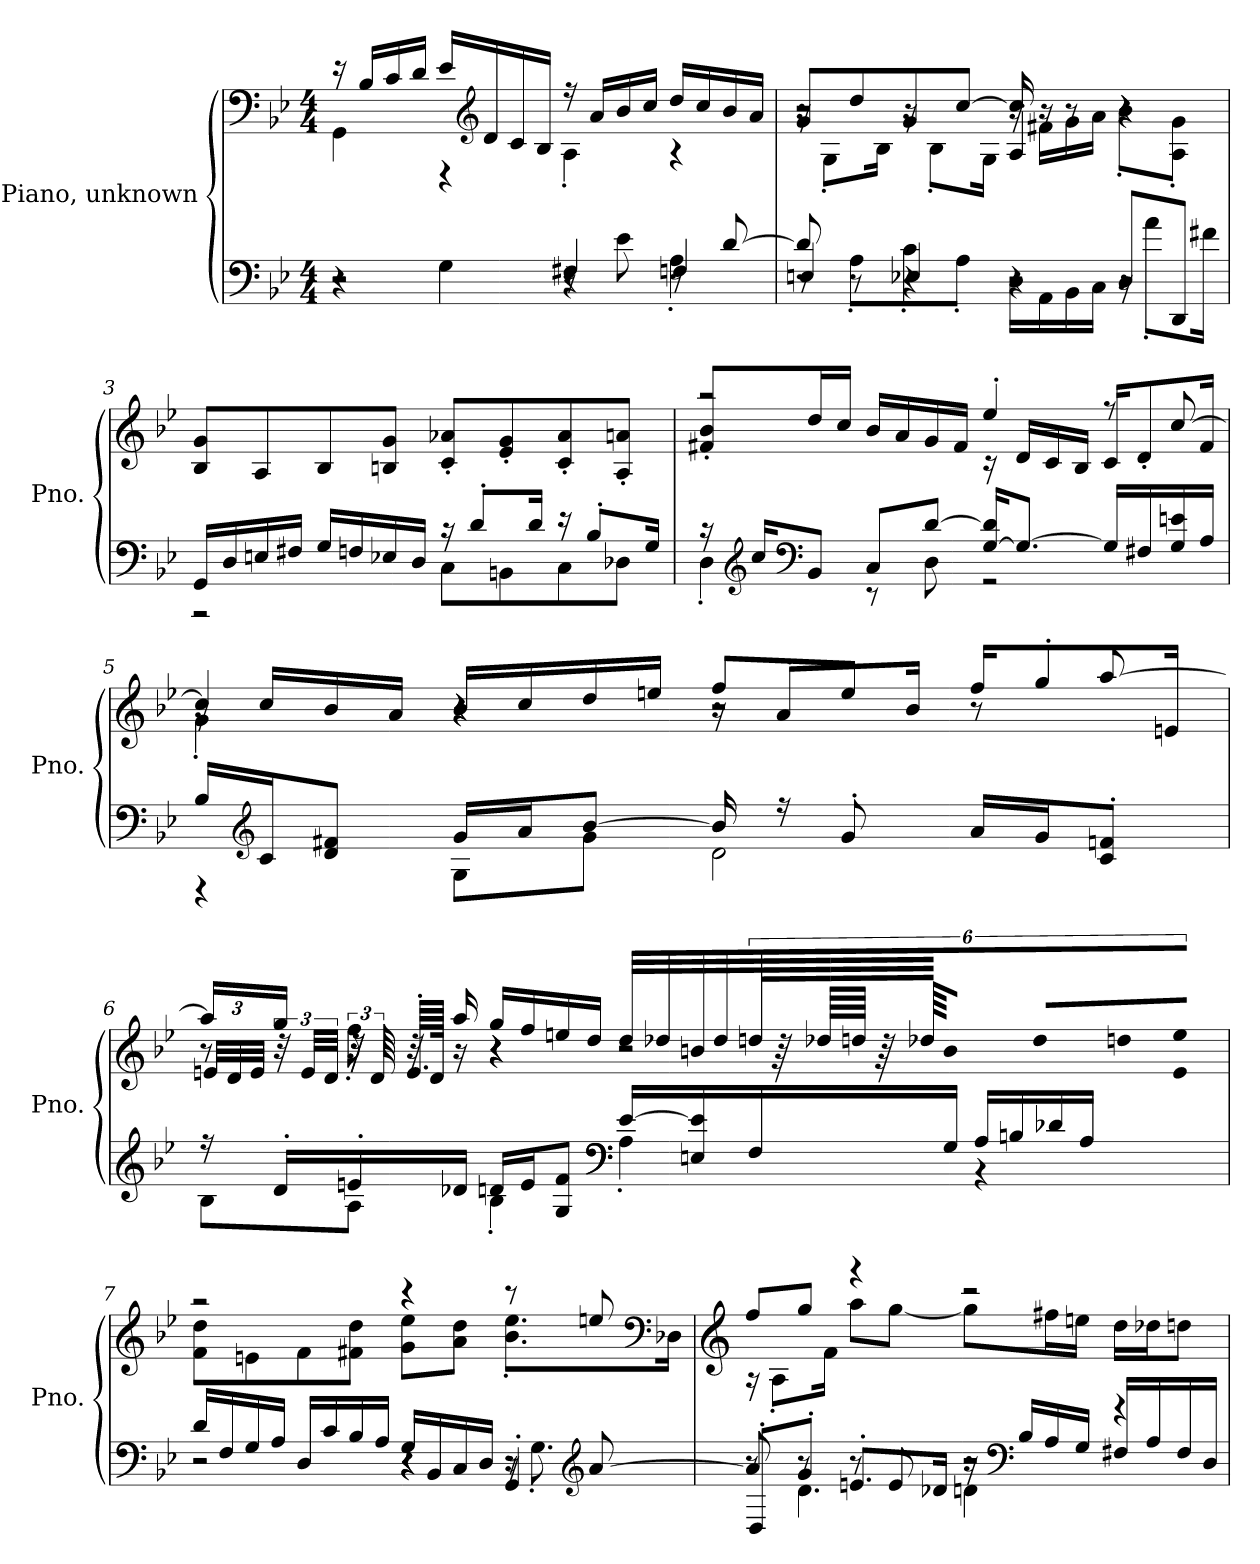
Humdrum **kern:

**kern	**kern
*part1	*part1
*staff2	*staff1
*I"Piano, unknown	*
*I'Pno.	*
*clefF4	*clefF4
*k[b-e-]	*k[b-e-]
*M4/4	*M4/4
*MM120	*MM120
=1	=1
*^	*^
*	*^	*	*
2r	4r	2r	16r	4GG\
.	.	.	16B-/LL	.
.	.	.	16c/	.
.	.	.	16d/JJ	.
.	4G\	.	16e-/LL	4r
*	*	*	*clefG2	*
.	.	.	16d/	.
.	.	.	16c/	.
.	.	.	16B-/JJ	.
4r	8r	4F#X/	16r	4A'\
.	.	.	16a/LL	.
.	8e-\	.	16b-/	.
.	.	.	16cc/JJ	.
8r	4A'\	4Fn/	16dd/LL	4r
.	.	.	16cc/	.
[8d/	.	.	16b-/	.
.	.	.	16a/JJ	.
=2	=2	=2	=2	=2
*	*	*	*	*^
8d/]	8r	4En/	8g/L	16r	2r
.	.	.	.	8G'\L	.
8r	8A'\L	.	8dd/	.	.
.	.	.	.	16B-\Jk	.
4r	8c'\	4E-X/	8g/	16r	.
.	.	.	.	8B-'\L	.
.	8A'\J	.	[8cc/J	.	.
.	.	.	.	16G\Jk	.
2r	16D\LL	4r	16cc/]	16r	4A'/
.	16AA\	.	16r	16f#X\LL	.
.	16BB-\	.	8r	16g\	.
.	16C\JJ	.	.	16a\JJ	.
.	16r	8D/L	4r	8b-'\L	4r
.	8a'\L	.	.	.	.
.	.	8DD/J	.	8A\' 8g\'J	.
.	16f#X\Jk	.	.	.	.
*	*v	*v	*	*	*
*	*	*v	*v	*v
!!LO:LB:g=z
=3	=3	=3
16GG/LL	2r	8B-/ 8g/L
16D/	.	.
16En/	.	8A/
16F#X/JJ	.	.
16G/LL	.	8B-/
16Fn/	.	.
16E-X/	.	8Bn/ 8g/J
16D/JJ	.	.
16r	8C\L	8c/' 8a-X/'L
8d'/L	.	.
.	8BBn\	8e-/' 8g/'
16d/Jk	.	.
16r	8C\	8c/' 8a-/'
8B-'/L	.	.
.	8D-X\J	8A/' 8an/'J
16G/Jk	.	.
=4	=4	=4
*	*	*^
16r	4D'\	2r	8f#X/' 8b-/'L
*clefG2	*	*	*
16cc/KL	.	.	.
*clefF4	*	*	*
8BB-/J	.	.	16dd/L
.	.	.	16cc/JJ
8C/L	8r	.	16b-/LL
.	.	.	16a/
[8d/J	8D\	.	16g/
.	.	.	16f#/JJ
[16G/ 16d/]KL	2r	4ee-'/	16r
8.G/J_	.	.	16d/LL
.	.	.	16c/
.	.	.	16B-/JJ
16G/LL]	.	8r	16c/KL
16F#X/	.	.	8d'/
16G/ 16en/	.	[8cc/	.
16A/JJ	.	.	16f#/Jk
!!LO:LB:g=z
=5	=5	=5	=5
*	*	*	*^
16B-/LL	4r	4cc/]	4g'\	16r
*clefG2	*	*	*	*
16c/J	.	.	.	16cc/LL
8d/ 8f#X/J	.	.	.	16b-/
.	.	.	.	16a/JJ
16g/LL	8G\L	4r	4r	16b-/LL
16a/J	.	.	.	16cc/
[8b-/J	8g\J	.	.	16dd/
.	.	.	.	16een/JJ
16b-/]	2d\	8ff/L	2r	16r
16r	.	.	.	8a'/L
8g'/	.	8ee/J	.	.
.	.	.	.	16b-/Jk
16a/LL	.	8r	.	16ff/KL
16g/J	.	.	.	8gg'/
8c/' 8fn/'J	.	[8aa/	.	.
.	.	.	.	16en/Jk
!!LO:LB:g=z	!!	!!
=6	=6	=6	=6	=6
*	*	*	*	*Xbrackettup
16r	8B-\L	16aa/LL]	8r	48en/LLL
.	.	.	.	48d/
.	.	.	.	48e/JJJ
*	*	*	*	*brackettup
16d'/LL	.	16gg/JJ	.	48r
.	.	.	.	48e/LLL
.	.	.	.	48d/JJJ
16en'/	8A\J	32r	8ff'\	48r
.	.	.	.	96d/
.	.	64.e'/LLLL	.	32r
.	.	128d/JJJJk	.	.
16d-X/JJ	.	16r	.	16aa/
16dn/LL	4B-'\	4r	4r	16gg/LL
16e/J	.	.	.	16ff/
8G/ 8f/J	.	.	.	16een/
.	.	.	.	16dd/JJ
*clefF4	*	*	*	*
[16e/LL	4A'\	2r	2r	32dd/LLL
.	.	.	.	32dd-X/
16En/ 16e/]	.	.	.	32bn/
.	.	.	.	32dd-/
16F/	.	.	.	96ddn/JJJk
.	.	.	.	96r
.	.	.	.	96dd-X/LLLL
.	.	.	.	96ddn/JJJJ
.	.	.	.	96r
.	.	.	.	96dd-X/KKLL
16G/JJ	.	.	.	16b/JJ
16A/LL	4r	.	.	16dd-/LL
16Bn/	.	.	.	16ddn/J
16d-X/	.	.	.	8e/ 8ee/J
16A/JJ	.	.	.	.
*	*	*	*v	*v
!!LO:LB:g=z
=7	=7	=7	=7
*	*^	*	*
2r	2r	16d/LL	2r	8f\ 8dd\L
.	.	16F/	.	.
.	.	16G/	.	8en\
.	.	16A/JJ	.	.
.	.	16D/LL	.	8f\
.	.	16c/	.	.
.	.	16B-/	.	8f#X\ 8dd\J
.	.	16A/JJ	.	.
4r	4r	16G/LL	4r	8g\ 8ee-\L
.	.	16BB-/	.	.
.	.	16C/	.	8a\ 8dd\J
.	.	16D/JJ	.	.
8r	16r	4GG'/	8r	8.b-\' 8.ee-\'L
.	8.G'\	.	.	.
*clefG2	*	*	*	*
[8a/	.	.	8een/	.
*	*	*	*clefF4	*
.	.	.	.	16D-X\Jk
=8	=8	=8	=8	=8
*	*	*	*clefG2	*
8a/]	8r	8D'/L	8ff/L	16r
.	.	.	.	8A'\L
8r	4.d\	8g'/J	8gg/J	.
.	.	.	.	16f\Jk
8r	.	8.en'/L	4r	8aa\L
8e/	.	.	.	[8gg\J
.	.	16d-X/Jk	.	.
2r	4dn\	16r	2r	8gg\L]
*clefF4	*	*	*	*
.	.	16B-/LL	.	.
.	.	16A/	.	16ff#X\L
.	.	16G/JJ	.	16een\JJ
.	4r	16F#X/LL	.	16dd\LL
.	.	16A/	.	16dd-X\J
.	.	16F#/	.	8ddn\J
.	.	16D/JJ	.	.
*v	*v	*v	*	*
*	*v	*v
=	=
*-	*-
